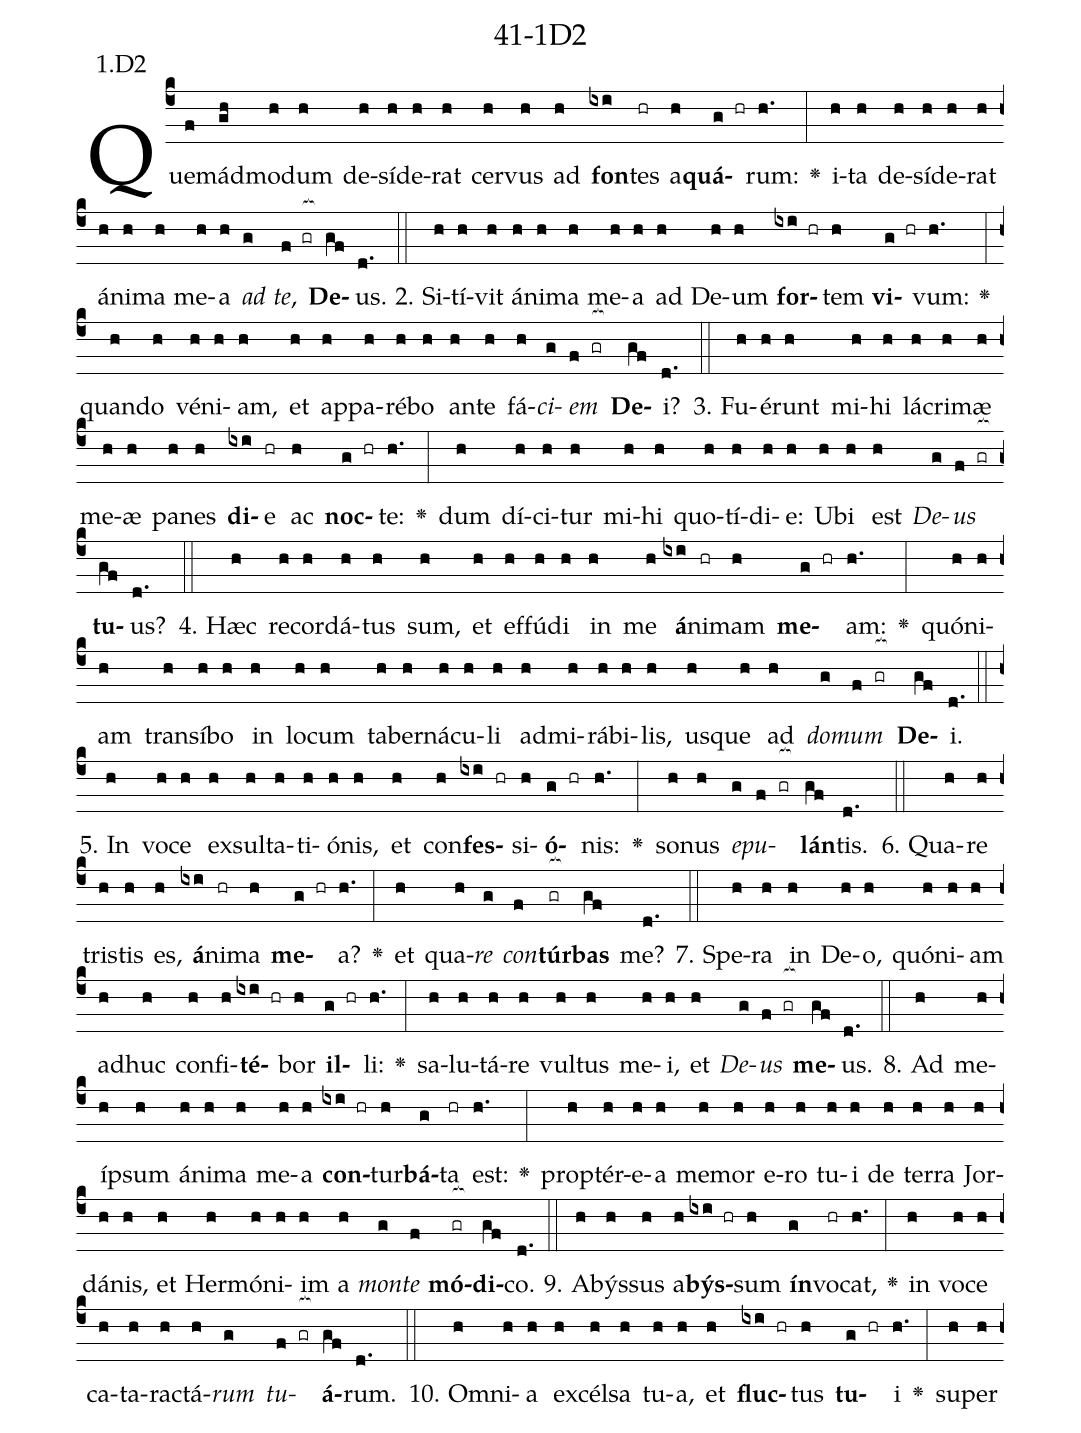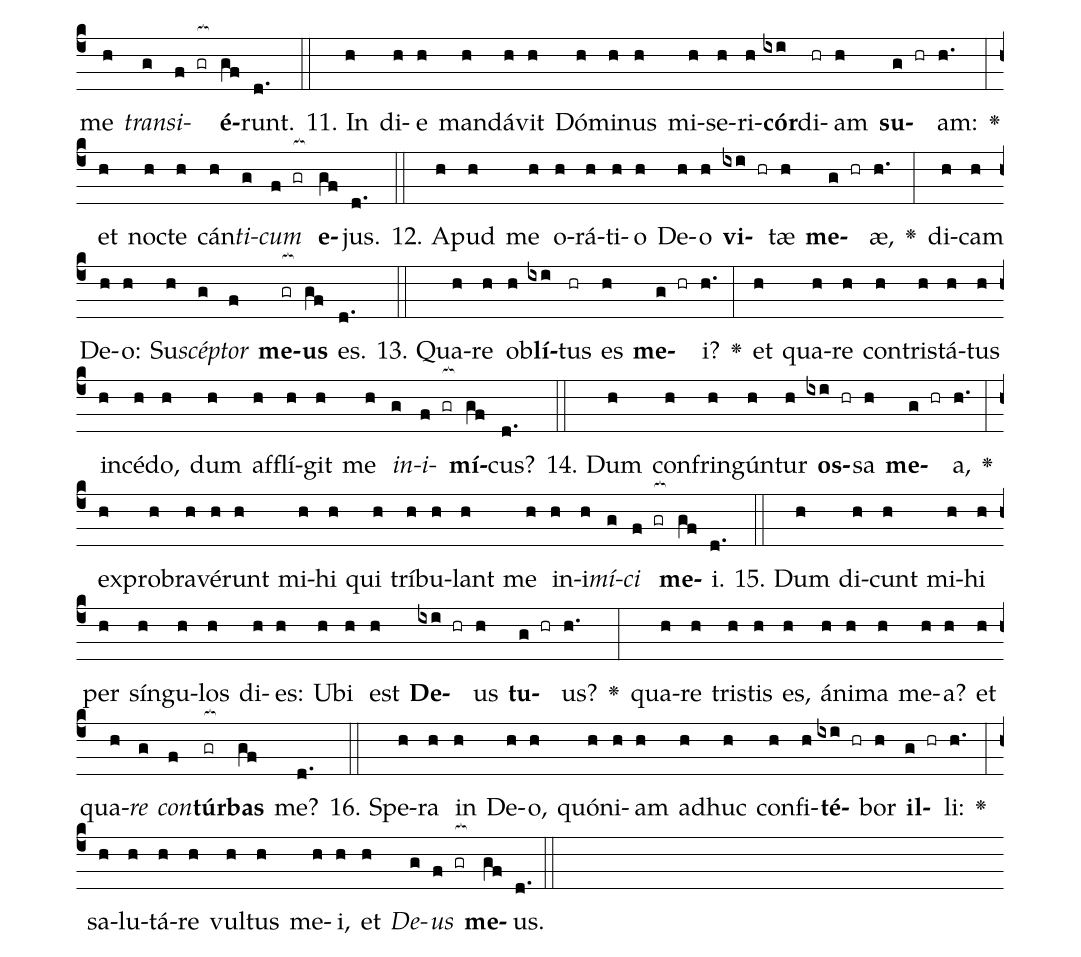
name: 41-1D2;
annotation: 1.D2;
%%
(c4)Quem(f)ád(gh)mo(h)dum(h) de(h)sí(h)de(h)rat(h) cer(h)vus(h) ad(h) <b>fon</b>(ixi)tes(hr) a(h)<b>quá</b>(g hr)rum:(h.) <v>\greheightstar</v>(:) i(h)ta(h) de(h)sí(h)de(h)rat(h) á(h)ni(h)ma(h) me(h)a(h) <i>ad</i>(g) <i>te</i>,(f gr[ocb:1{]) <b>De</b>(gf[ocb:0}])us.(d.) (::)
2. Si(h)tí(h)vit(h) á(h)ni(h)ma(h) me(h)a(h) ad(h) De(h)um(h) <b>for</b>(ixi hr)tem(h) <b>vi</b>(g hr)vum:(h.) <v>\greheightstar</v>(:) quan(h)do(h) vé(h)ni(h)am,(h) et(h) ap(h)pa(h)ré(h)bo(h) an(h)te(h) fá(h)<i>ci</i>(g)<i>em</i>(f gr[ocb:1{]) <b>De</b>(gf[ocb:0}])i?(d.) (::)
3. Fu(h)é(h)runt(h) mi(h)hi(h) lá(h)cri(h)mæ(h) me(h)æ(h) pa(h)nes(h) <b>di</b>(ixi)e(hr) ac(h) <b>noc</b>(g hr)te:(h.) <v>\greheightstar</v>(:) dum(h) dí(h)ci(h)tur(h) mi(h)hi(h) quo(h)tí(h)di(h)e:(h) U(h)bi(h) est(h) <i>De</i>(g)<i>us</i>(f gr[ocb:1{]) <b>tu</b>(gf[ocb:0}])us?(d.) (::)
4. Hæc(h) re(h)cor(h)dá(h)tus(h) sum,(h) et(h) ef(h)fú(h)di(h) in(h) me(h) <b>á</b>(ixi)ni(hr)mam(h) <b>me</b>(g hr)am:(h.) <v>\greheightstar</v>(:) quón(h)i(h)am(h) trans(h)í(h)bo(h) in(h) lo(h)cum(h) ta(h)ber(h)ná(h)cu(h)li(h) ad(h)mi(h)rá(h)bi(h)lis,(h) us(h)que(h) ad(h) <i>do</i>(g)<i>mum</i>(f gr[ocb:1{]) <b>De</b>(gf[ocb:0}])i.(d.) (::)
5. In(h) vo(h)ce(h) ex(h)sul(h)ta(h)ti(h)ó(h)nis,(h) et(h) con(h)<b>fes</b>(ixi hr)si(h)<b>ó</b>(g hr)nis:(h.) <v>\greheightstar</v>(:) so(h)nus(h) <i>e</i>(g)<i>pu</i>(f gr[ocb:1{])<b>lán</b>(gf[ocb:0}])tis.(d.) (::)
6. Qua(h)re(h) tris(h)tis(h) es,(h) <b>á</b>(ixi)ni(hr)ma(h) <b>me</b>(g hr)a?(h.) <v>\greheightstar</v>(:) et(h) qua(h)<i>re</i>(g) <i>con</i>(f)<b>túr</b>(gr[ocb:1{])<b>bas</b>(gf[ocb:0}]) me?(d.) (::)
7. Spe(h)ra(h) in(h) De(h)o,(h) quón(h)i(h)am(h) ad(h)huc(h) con(h)fi(h)<b>té</b>(ixi hr)bor(h) <b>il</b>(g hr)li:(h.) <v>\greheightstar</v>(:) sa(h)lu(h)tá(h)re(h) vul(h)tus(h) me(h)i,(h) et(h) <i>De</i>(g)<i>us</i>(f gr[ocb:1{]) <b>me</b>(gf[ocb:0}])us.(d.) (::)
8. Ad(h) me(h)íp(h)sum(h) á(h)ni(h)ma(h) me(h)a(h) <b>con</b>(ixi hr)tur(h)<b>bá</b>(g)ta(hr) est:(h.) <v>\greheightstar</v>(:) prop(h)tér(h)e(h)a(h) me(h)mor(h) e(h)ro(h) tu(h)i(h) de(h) ter(h)ra(h) Jor(h)dá(h)nis,(h) et(h) Her(h)mó(h)ni(h)im(h) a(h) <i>mon</i>(g)<i>te</i>(f) <b>mó</b>(gr[ocb:1{])<b>di</b>(gf[ocb:0}])co.(d.) (::)
9. A(h)býs(h)sus(h) a(h)<b>býs</b>(ixi hr)sum(h) <b>ín</b>(g)vo(hr)cat,(h.) <v>\greheightstar</v>(:) in(h) vo(h)ce(h) ca(h)ta(h)rac(h)tá(h)<i>rum</i>(g) <i>tu</i>(f gr[ocb:1{])<b>á</b>(gf[ocb:0}])rum.(d.) (::)
10. Om(h)ni(h)a(h) ex(h)cél(h)sa(h) tu(h)a,(h) et(h) <b>fluc</b>(ixi hr)tus(h) <b>tu</b>(g hr)i(h.) <v>\greheightstar</v>(:) su(h)per(h) me(h) <i>trans</i>(g)<i>i</i>(f gr[ocb:1{])<b>é</b>(gf[ocb:0}])runt.(d.) (::)
11. In(h) di(h)e(h) man(h)dá(h)vit(h) Dó(h)mi(h)nus(h) mi(h)se(h)ri(h)<b>cór</b>(ixi)di(hr)am(h) <b>su</b>(g hr)am:(h.) <v>\greheightstar</v>(:) et(h) noc(h)te(h) cán(h)<i>ti</i>(g)<i>cum</i>(f gr[ocb:1{]) <b>e</b>(gf[ocb:0}])jus.(d.) (::)
12. A(h)pud(h) me(h) o(h)rá(h)ti(h)o(h) De(h)o(h) <b>vi</b>(ixi hr)tæ(h) <b>me</b>(g hr)æ,(h.) <v>\greheightstar</v>(:) di(h)cam(h) De(h)o:(h) Su(h)<i>scép</i>(g)<i>tor</i>(f) <b>me</b>(gr[ocb:1{])<b>us</b>(gf[ocb:0}]) es.(d.) (::)
13. Qua(h)re(h) ob(h)<b>lí</b>(ixi)tus(hr) es(h) <b>me</b>(g hr)i?(h.) <v>\greheightstar</v>(:) et(h) qua(h)re(h) con(h)tris(h)tá(h)tus(h) in(h)cé(h)do,(h) dum(h) af(h)flí(h)git(h) me(h) <i>in</i>(g)<i>i</i>(f gr[ocb:1{])<b>mí</b>(gf[ocb:0}])cus?(d.) (::)
14. Dum(h) con(h)frin(h)gún(h)tur(h) <b>os</b>(ixi hr)sa(h) <b>me</b>(g hr)a,(h.) <v>\greheightstar</v>(:) ex(h)pro(h)bra(h)vé(h)runt(h) mi(h)hi(h) qui(h) trí(h)bu(h)lant(h) me(h) in(h)i(h)<i>mí</i>(g)<i>ci</i>(f gr[ocb:1{]) <b>me</b>(gf[ocb:0}])i.(d.) (::)
15. Dum(h) di(h)cunt(h) mi(h)hi(h) per(h) sín(h)gu(h)los(h) di(h)es:(h) U(h)bi(h) est(h) <b>De</b>(ixi hr)us(h) <b>tu</b>(g hr)us?(h.) <v>\greheightstar</v>(:) qua(h)re(h) tris(h)tis(h) es,(h) á(h)ni(h)ma(h) me(h)a?(h) et(h) qua(h)<i>re</i>(g) <i>con</i>(f)<b>túr</b>(gr[ocb:1{])<b>bas</b>(gf[ocb:0}]) me?(d.) (::)
16. Spe(h)ra(h) in(h) De(h)o,(h) quón(h)i(h)am(h) ad(h)huc(h) con(h)fi(h)<b>té</b>(ixi hr)bor(h) <b>il</b>(g hr)li:(h.) <v>\greheightstar</v>(:) sa(h)lu(h)tá(h)re(h) vul(h)tus(h) me(h)i,(h) et(h) <i>De</i>(g)<i>us</i>(f gr[ocb:1{]) <b>me</b>(gf[ocb:0}])us.(d.) (::)
